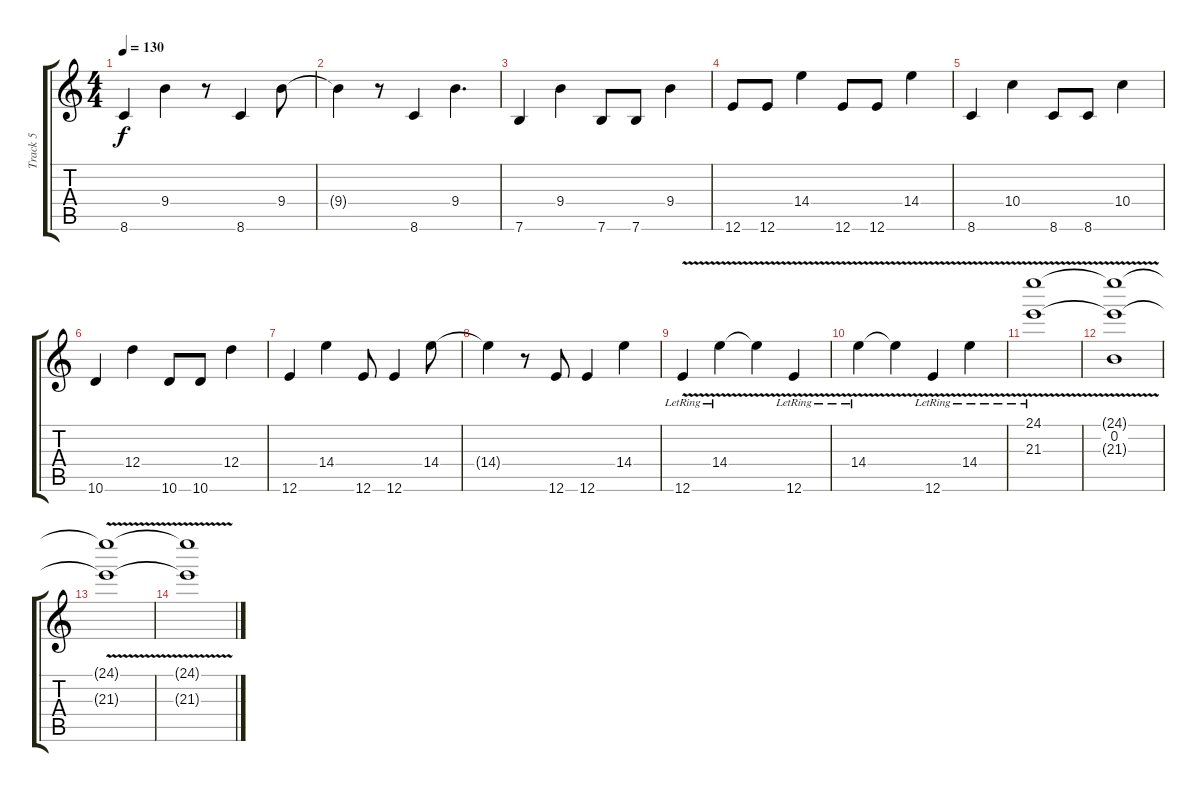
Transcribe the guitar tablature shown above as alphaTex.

\track ("Track 5" "Track 5") {instrument overdrivenguitar}
\staff {score tabs}
\tuning (E4 B3 G3 D3 A2 E2) {hide}
\ts (4 4)
\tempo 130
\clef g2
\ks c
8.6.4{dy f} 9.4.4 r.8 8.6.4 9.4.8 |
9.4{t}.4 r.8 8.6.4 9.4.4{d} |
7.6.4 9.4.4 7.6.8 7.6.8 9.4.4 |
12.6.8 12.6.8 14.4.4 12.6.8 12.6.8 14.4.4 |
8.6.4 10.4.4 8.6.8 8.6.8 10.4.4 |
10.6.4 12.4.4 10.6.8 10.6.8 12.4.4 |
12.6.4 14.4.4 12.6.8 12.6.4 14.4.8 |
14.4{t}.4 r.8 12.6.8 12.6.4 14.4.4 |
12.6{v lr}.4 14.4{v lr}.4 14.4{t}.4 12.6{v lr}.4 |
14.4{v lr}.4 14.4{t}.4 12.6{v lr}.4 14.4{v lr}.4 |
(24.1{v lr} 21.3{v}).1{volume 1} |
(24.1{v t} 0.2 21.3{v t}).1 |
(24.1{v t} 21.3{v t}).1 |
(24.1{v t} 21.3{v t}).1
